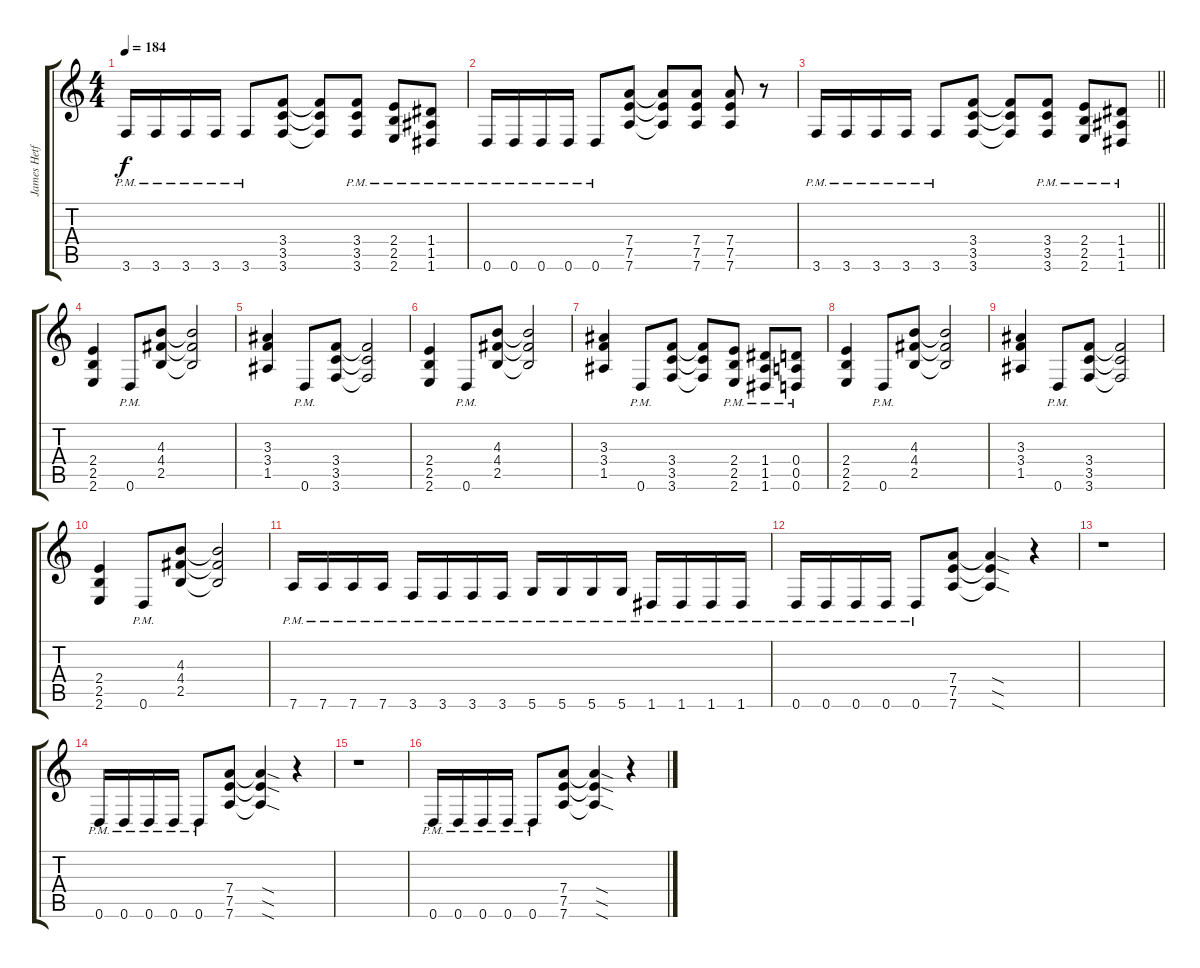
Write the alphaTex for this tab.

\track ("James Hetfield" "James Hetf") {instrument distortionguitar}
\staff {score tabs}
\tuning (E4 B3 G3 D3 A2 D2) {hide}
\ts (4 4)
\tempo 184
\clef g2
\ks c
3.6{pm}.16{dy f} 3.6{pm}.16 3.6{pm}.16 3.6{pm}.16 3.6{pm}.8 (3.4 3.5 3.6).8 (3.4{t} 3.5{t} 3.6{t}).8 (3.4{pm} 3.5{pm} 3.6{pm}).8 (2.4{pm} 2.5{pm} 2.6{pm}).8 (1.4{pm} 1.5{pm} 1.6{pm}).8 |
0.6{pm}.16 0.6{pm}.16 0.6{pm}.16 0.6{pm}.16 0.6{pm}.8 (7.4 7.5 7.6).8 (7.4{t} 7.5{t} 7.6{t}).8 (7.4 7.5 7.6).8 (7.4 7.5 7.6).8 r.8 |
\barLineRight lightlight
3.6{pm}.16 3.6{pm}.16 3.6{pm}.16 3.6{pm}.16 3.6{pm}.8 (3.4 3.5 3.6).8 (3.4{t} 3.5{t} 3.6{t}).8 (3.4{pm} 3.5{pm} 3.6{pm}).8 (2.4{pm} 2.5{pm} 2.6{pm}).8 (1.4{pm} 1.5{pm} 1.6{pm}).8 |
\section ("" "")
(2.4 2.5 2.6).4 0.6{pm}.8 (4.3 4.4 2.5).8 (4.3{t} 4.4{t} 2.5{t}).2 |
(3.3 3.4 1.5).4 0.6{pm}.8 (3.4 3.5 3.6).8 (3.4{t} 3.5{t} 3.6{t}).2 |
(2.4 2.5 2.6).4 0.6{pm}.8 (4.3 4.4 2.5).8 (4.3{t} 4.4{t} 2.5{t}).2 |
(3.3 3.4 1.5).4 0.6{pm}.8 (3.4 3.5 3.6).8 (3.4{t} 3.5{t} 3.6{t}).8 (2.4{pm} 2.5{pm} 2.6{pm}).8 (1.4{pm} 1.5{pm} 1.6{pm}).8 (0.4{pm} 0.5{pm} 0.6{pm}).8 |
(2.4 2.5 2.6).4 0.6{pm}.8 (4.3 4.4 2.5).8 (4.3{t} 4.4{t} 2.5{t}).2 |
(3.3 3.4 1.5).4 0.6{pm}.8 (3.4 3.5 3.6).8 (3.4{t} 3.5{t} 3.6{t}).2 |
(2.4 2.5 2.6).4 0.6{pm}.8 (4.3 4.4 2.5).8 (4.3{t} 4.4{t} 2.5{t}).2 |
7.6{pm}.16 7.6{pm}.16 7.6{pm}.16 7.6{pm}.16 3.6{pm}.16 3.6{pm}.16 3.6{pm}.16 3.6{pm}.16 5.6{pm}.16 5.6{pm}.16 5.6{pm}.16 5.6{pm}.16 1.6{pm}.16 1.6{pm}.16 1.6{pm}.16 1.6{pm}.16 |
0.6{pm}.16 0.6{pm}.16 0.6{pm}.16 0.6{pm}.16 0.6{pm}.8 (7.4 7.5 7.6).8 (7.4{sod t} 7.5{sod t} 7.6{sod t}).4 r.4 |
r.1 |
0.6{pm}.16 0.6{pm}.16 0.6{pm}.16 0.6{pm}.16 0.6{pm}.8 (7.4 7.5 7.6).8 (7.4{sod t} 7.5{sod t} 7.6{sod t}).4 r.4 |
r.1 |
0.6{pm}.16 0.6{pm}.16 0.6{pm}.16 0.6{pm}.16 0.6{pm}.8 (7.4 7.5 7.6).8 (7.4{sod t} 7.5{sod t} 7.6{sod t}).4 r.4
